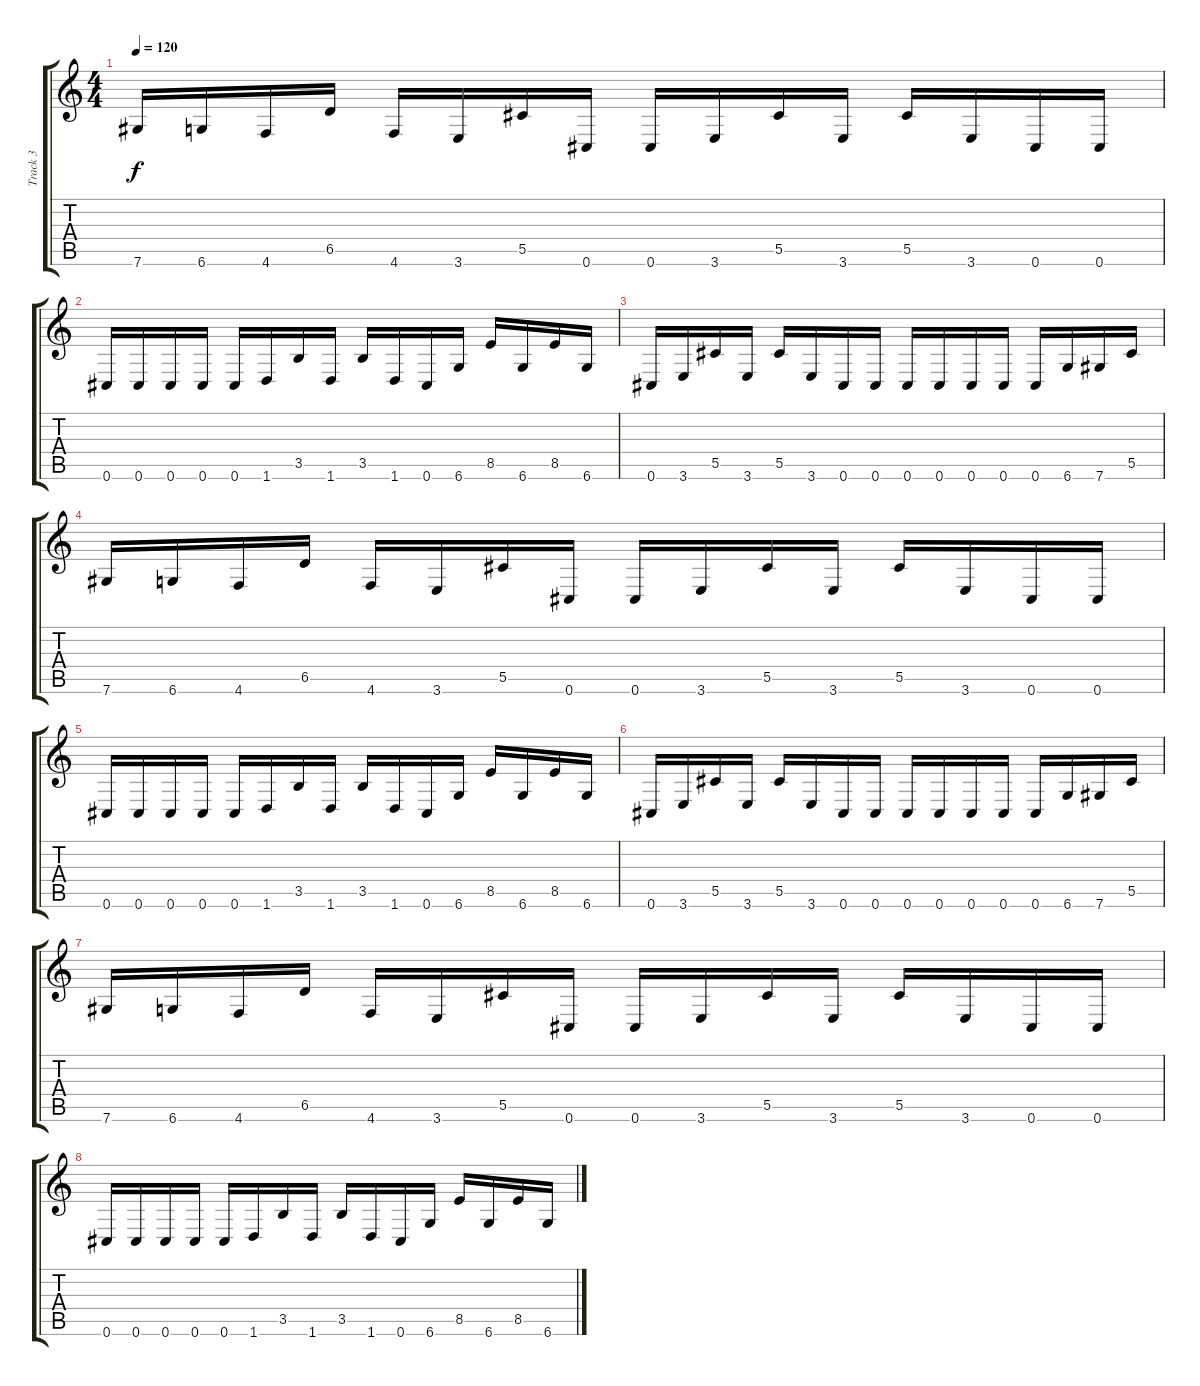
\track ("Track 3" "Track 3") {instrument distortionguitar}
\staff {score tabs}
\tuning (Eb4 Bb3 Gb3 Db3 Ab2 Db2) {hide}
\ts (4 4)
\tempo 120
\clef g2
\ks c
7.6.16{dy f} 6.6.16 4.6.16 6.5.16 4.6.16 3.6.16 5.5.16 0.6.16 0.6.16 3.6.16 5.5.16 3.6.16 5.5.16 3.6.16 0.6.16 0.6.16 |
0.6.16 0.6.16 0.6.16 0.6.16 0.6.16 1.6.16 3.5.16 1.6.16 3.5.16 1.6.16 0.6.16 6.6.16 8.5.16 6.6.16 8.5.16 6.6.16 |
0.6.16 3.6.16 5.5.16 3.6.16 5.5.16 3.6.16 0.6.16 0.6.16 0.6.16 0.6.16 0.6.16 0.6.16 0.6.16 6.6.16 7.6.16 5.5.16 |
7.6.16 6.6.16 4.6.16 6.5.16 4.6.16 3.6.16 5.5.16 0.6.16 0.6.16 3.6.16 5.5.16 3.6.16 5.5.16 3.6.16 0.6.16 0.6.16 |
0.6.16 0.6.16 0.6.16 0.6.16 0.6.16 1.6.16 3.5.16 1.6.16 3.5.16 1.6.16 0.6.16 6.6.16 8.5.16 6.6.16 8.5.16 6.6.16 |
0.6.16 3.6.16 5.5.16 3.6.16 5.5.16 3.6.16 0.6.16 0.6.16 0.6.16 0.6.16 0.6.16 0.6.16 0.6.16 6.6.16 7.6.16 5.5.16 |
7.6.16 6.6.16 4.6.16 6.5.16 4.6.16 3.6.16 5.5.16 0.6.16 0.6.16 3.6.16 5.5.16 3.6.16 5.5.16 3.6.16 0.6.16 0.6.16 |
0.6.16 0.6.16 0.6.16 0.6.16 0.6.16 1.6.16 3.5.16 1.6.16 3.5.16 1.6.16 0.6.16 6.6.16 8.5.16 6.6.16 8.5.16 6.6.16
